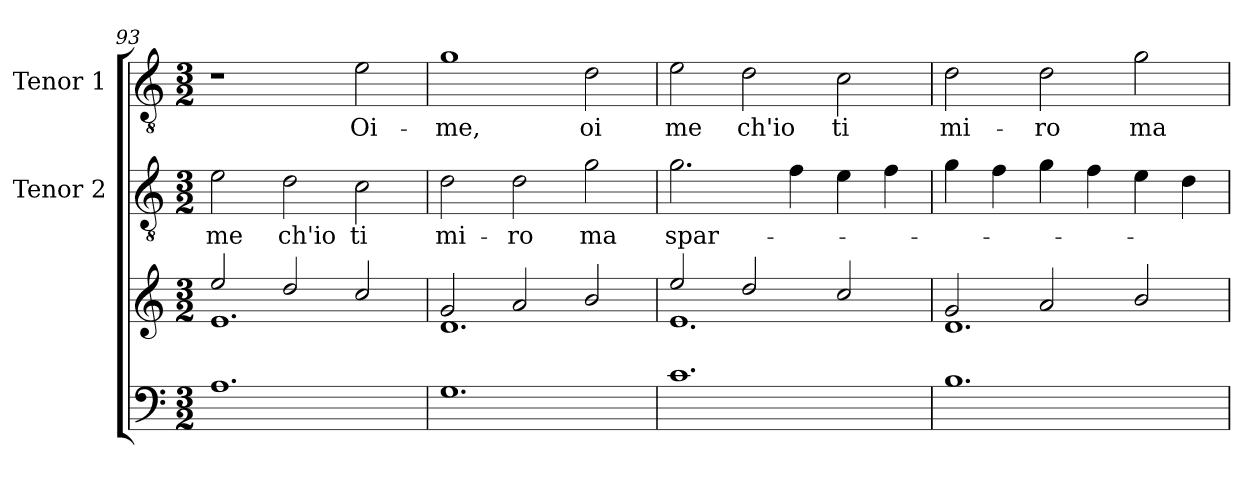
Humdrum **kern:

**kern	**kern	**kern	**text	**kern	**text
*part3	*part3	*part2	*part2	*part1	*part1
*staff4	*staff3	*staff2	*staff2	*staff1	*staff1
*	*	*I"Tenor 2	*	*I"Tenor 1	*
*	*	*I'T 2	*	*I'T 1	*
*clefF4	*clefG2	*clefGv2	*	*clefGv2	*
*k[]	*k[]	*k[]	*	*k[]	*
*C:	*C:	*C:	*	*C:	*
*M3/2	*M3/2	*M3/2	*	*M3/2	*
=93	=93	=93	=93	=93	=93
*	*^	*	*	*	*
1.A	1.e	2ee/	2e\	me	1r	.
.	.	2dd/	2d\	ch'io	.	.
.	.	2cc/	2c\	ti	2e\	Oi-
=94	=94	=94	=94	=94	=94	=94
1.G	2g/	1.d	2d\	mi-	1g	-me,
.	2a/	.	2d\	-ro	.	.
.	2b/	.	2g\	ma	2d\	oi
=95	=95	=95	=95	=95	=95	=95
1.c	2ee/	1.e	2.g\	spar-	2e\	me
.	2dd/	.	.	.	2d\	ch'io
.	.	.	4f\	.	.	.
.	2cc/	.	4e\	.	2c\	ti
.	.	.	4f\	.	.	.
!!LO:PB:g=z
=96	=96	=96	=96	=96	=96	=96
1.B	1.d	2g/	4g\	.	2d\	mi-
.	.	.	4f\	.	.	.
.	.	2a/	4g\	.	2d\	-ro
.	.	.	4f\	.	.	.
.	.	2b/	4e\	.	2g\	ma
.	.	.	4d\	.	.	.
*	*v	*v	*	*	*	*
=	=	=	=	=	=
*-	*-	*-	*-	*-	*-
